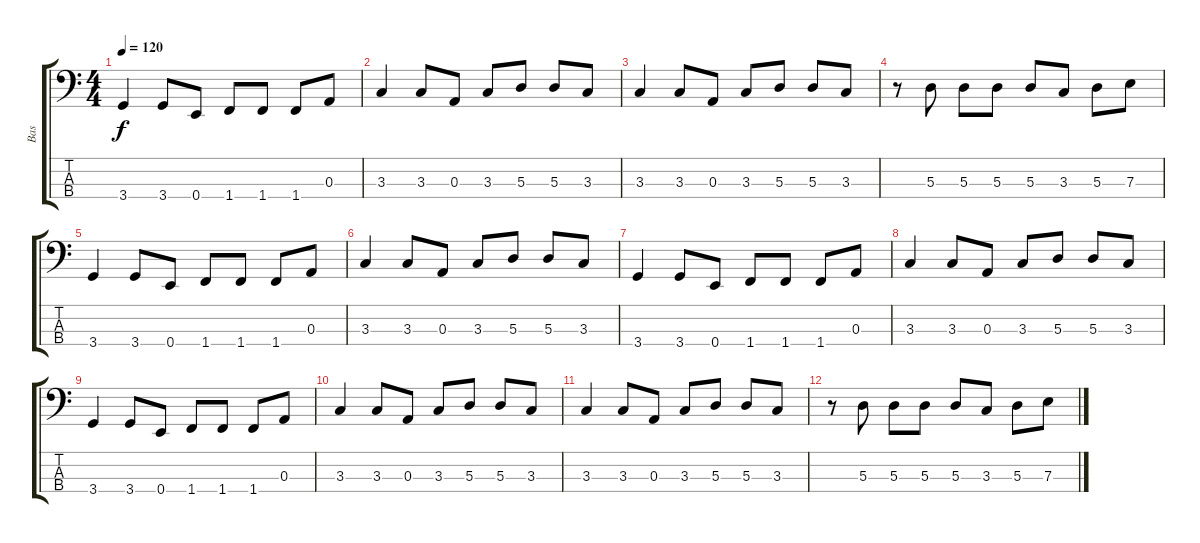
\track ("Bas" "Bas") {instrument electricbassfinger}
\staff {score tabs}
\tuning (G2 D2 A1 E1) {hide}
\ts (4 4)
\tempo 120
\clef f4
\ks c
3.4.4{dy f} 3.4.8 0.4.8 1.4.8 1.4.8 1.4.8 0.3.8 |
3.3.4 3.3.8 0.3.8 3.3.8 5.3.8 5.3.8 3.3.8 |
3.3.4 3.3.8 0.3.8 3.3.8 5.3.8 5.3.8 3.3.8 |
r.8 5.3.8 5.3.8 5.3.8 5.3.8 3.3.8 5.3.8 7.3.8 |
3.4.4 3.4.8 0.4.8 1.4.8 1.4.8 1.4.8 0.3.8 |
3.3.4 3.3.8 0.3.8 3.3.8 5.3.8 5.3.8 3.3.8 |
3.4.4 3.4.8 0.4.8 1.4.8 1.4.8 1.4.8 0.3.8 |
3.3.4 3.3.8 0.3.8 3.3.8 5.3.8 5.3.8 3.3.8 |
3.4.4 3.4.8 0.4.8 1.4.8 1.4.8 1.4.8 0.3.8 |
3.3.4 3.3.8 0.3.8 3.3.8 5.3.8 5.3.8 3.3.8 |
3.3.4 3.3.8 0.3.8 3.3.8 5.3.8 5.3.8 3.3.8 |
r.8 5.3.8 5.3.8 5.3.8 5.3.8 3.3.8 5.3.8 7.3.8
